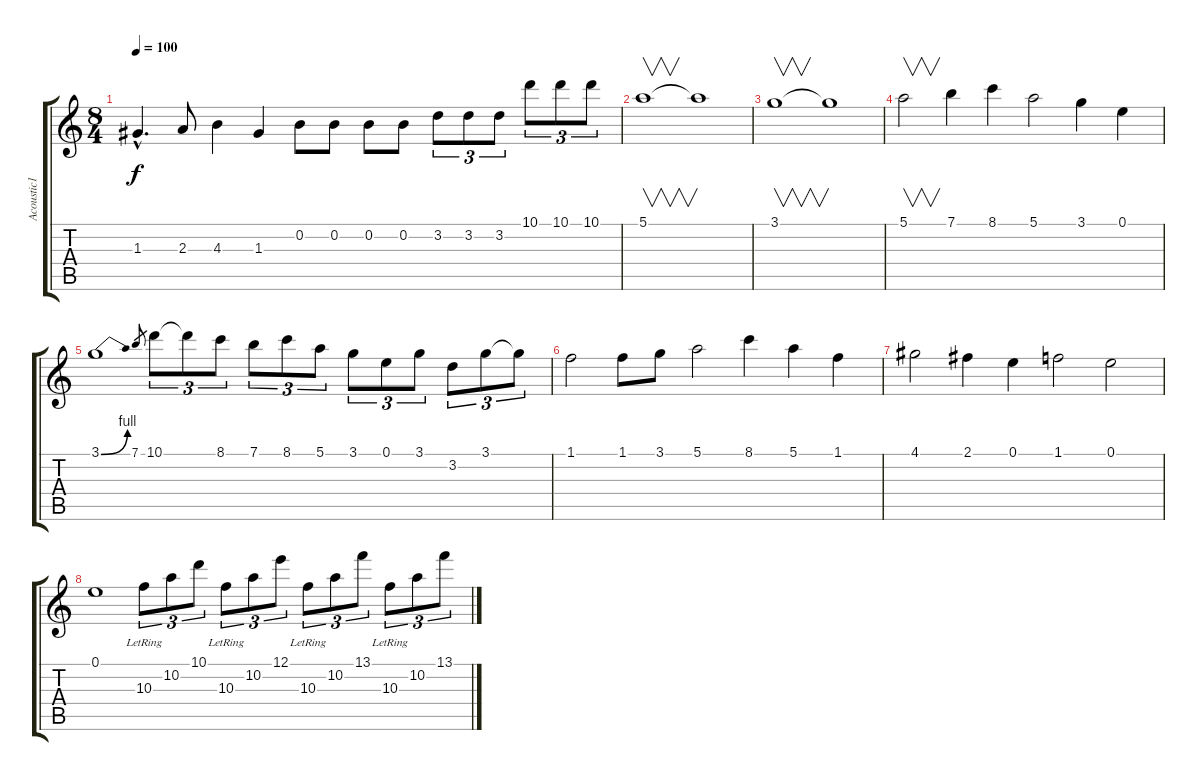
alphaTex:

\track ("Acoustic1" "Acoustic1") {instrument acousticguitarnylon}
\staff {score tabs}
\tuning (E4 B3 G3 D3 A2 E2) {hide}
\ts (8 4)
\tempo 100
\clef g2
\ks c
1.3{hac}.4{d dy f} 2.3.8 4.3.4 1.3.4 0.2.8 0.2.8 0.2.8 0.2.8 3.2.8{tu (3 2)} 3.2.8{tu (3 2)} 3.2.8{tu (3 2)} 10.1.8{tu (3 2)} 10.1.8{tu (3 2)} 10.1.8{tu (3 2)} |
5.1.1{v} 5.1{t}.1 |
3.1.1{v} 3.1{t}.1 |
5.1.2{v} 7.1.4 8.1.4 5.1.2 3.1.4 0.1.4 |
3.1{be (bend 0 0 60 4)}.1 7.1.8{gr} 10.1.8{tu (3 2)} 10.1{t}.8{tu (3 2)} 8.1.8{tu (3 2)} 7.1.8{tu (3 2)} 8.1.8{tu (3 2)} 5.1.8{tu (3 2)} 3.1.8{tu (3 2)} 0.1.8{tu (3 2)} 3.1.8{tu (3 2)} 3.2.8{tu (3 2)} 3.1.8{tu (3 2)} 3.1{t}.8{tu (3 2)} |
1.1.2 1.1.8 3.1.8 5.1.2 8.1.4 5.1.4 1.1.4 |
4.1.2 2.1.4 0.1.4 1.1.2 0.1.2 |
0.1.1{volume 0 instrument distortionguitar} 10.3{lr}.8{tu (3 2) volume 14} 10.2.8{tu (3 2)} 10.1.8{tu (3 2)} 10.3{lr}.8{tu (3 2)} 10.2.8{tu (3 2)} 12.1.8{tu (3 2)} 10.3{lr}.8{tu (3 2)} 10.2.8{tu (3 2)} 13.1.8{tu (3 2)} 10.3{lr}.8{tu (3 2)} 10.2.8{tu (3 2)} 13.1.8{tu (3 2)}
